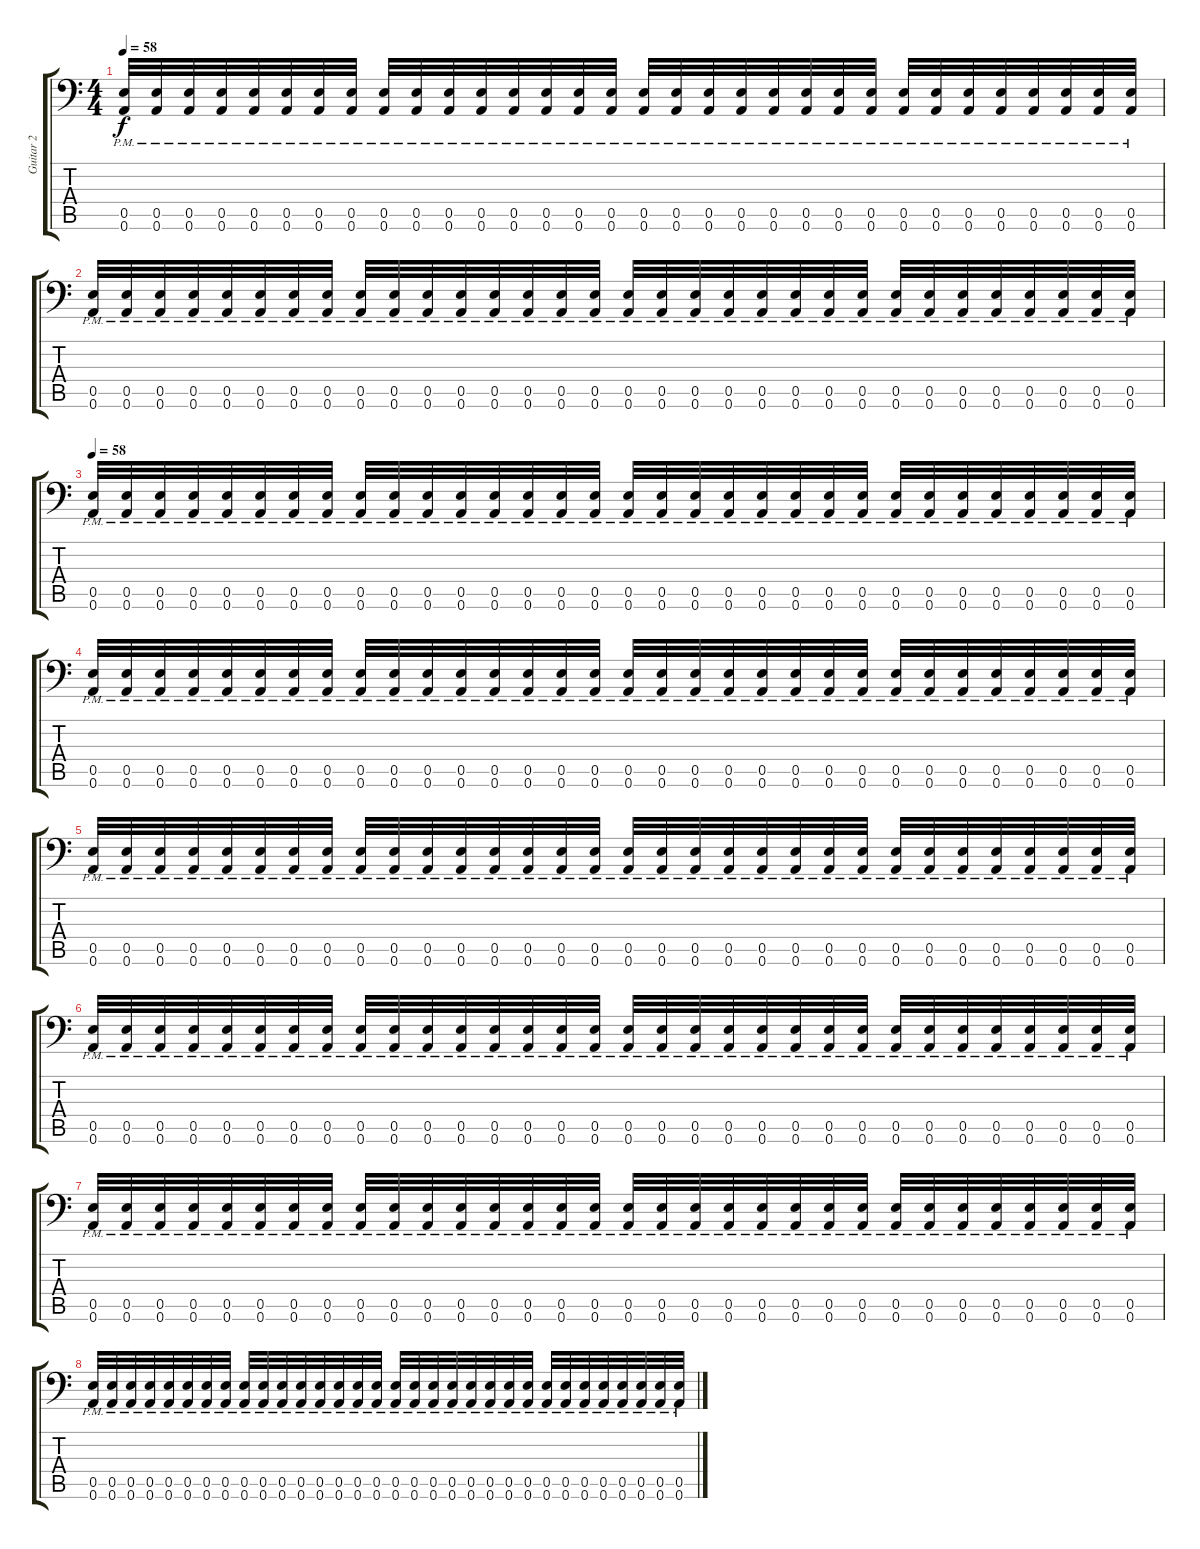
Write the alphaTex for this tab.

\track ("Guitar 2" "Guitar 2") {instrument distortionguitar}
\staff {score tabs}
\tuning (B3 Gb3 D3 A2 E2 A1) {hide}
\ts (4 4)
\tempo 58
\clef f4
\ks c
(0.5{pm} 0.6{pm}).32{dy f volume 8} (0.5{pm} 0.6{pm}).32 (0.5{pm} 0.6{pm}).32 (0.5{pm} 0.6{pm}).32 (0.5{pm} 0.6{pm}).32 (0.5{pm} 0.6{pm}).32 (0.5{pm} 0.6{pm}).32 (0.5{pm} 0.6{pm}).32 (0.5{pm} 0.6{pm}).32 (0.5{pm} 0.6{pm}).32 (0.5{pm} 0.6{pm}).32 (0.5{pm} 0.6{pm}).32 (0.5{pm} 0.6{pm}).32 (0.5{pm} 0.6{pm}).32 (0.5{pm} 0.6{pm}).32 (0.5{pm} 0.6{pm}).32 (0.5{pm} 0.6{pm}).32 (0.5{pm} 0.6{pm}).32 (0.5{pm} 0.6{pm}).32 (0.5{pm} 0.6{pm}).32 (0.5{pm} 0.6{pm}).32 (0.5{pm} 0.6{pm}).32 (0.5{pm} 0.6{pm}).32 (0.5{pm} 0.6{pm}).32 (0.5{pm} 0.6{pm}).32 (0.5{pm} 0.6{pm}).32 (0.5{pm} 0.6{pm}).32 (0.5{pm} 0.6{pm}).32 (0.5{pm} 0.6{pm}).32 (0.5{pm} 0.6{pm}).32 (0.5{pm} 0.6{pm}).32 (0.5{pm} 0.6{pm}).32 |
(0.5{pm} 0.6{pm}).32 (0.5{pm} 0.6{pm}).32 (0.5{pm} 0.6{pm}).32 (0.5{pm} 0.6{pm}).32 (0.5{pm} 0.6{pm}).32 (0.5{pm} 0.6{pm}).32 (0.5{pm} 0.6{pm}).32 (0.5{pm} 0.6{pm}).32 (0.5{pm} 0.6{pm}).32 (0.5{pm} 0.6{pm}).32 (0.5{pm} 0.6{pm}).32 (0.5{pm} 0.6{pm}).32 (0.5{pm} 0.6{pm}).32 (0.5{pm} 0.6{pm}).32 (0.5{pm} 0.6{pm}).32 (0.5{pm} 0.6{pm}).32 (0.5{pm} 0.6{pm}).32 (0.5{pm} 0.6{pm}).32 (0.5{pm} 0.6{pm}).32 (0.5{pm} 0.6{pm}).32 (0.5{pm} 0.6{pm}).32 (0.5{pm} 0.6{pm}).32 (0.5{pm} 0.6{pm}).32 (0.5{pm} 0.6{pm}).32 (0.5{pm} 0.6{pm}).32 (0.5{pm} 0.6{pm}).32 (0.5{pm} 0.6{pm}).32 (0.5{pm} 0.6{pm}).32 (0.5{pm} 0.6{pm}).32 (0.5{pm} 0.6{pm}).32 (0.5{pm} 0.6{pm}).32 (0.5{pm} 0.6{pm}).32 |
\tempo 58
(0.5{pm} 0.6{pm}).32 (0.5{pm} 0.6{pm}).32 (0.5{pm} 0.6{pm}).32 (0.5{pm} 0.6{pm}).32 (0.5{pm} 0.6{pm}).32 (0.5{pm} 0.6{pm}).32 (0.5{pm} 0.6{pm}).32 (0.5{pm} 0.6{pm}).32 (0.5{pm} 0.6{pm}).32 (0.5{pm} 0.6{pm}).32 (0.5{pm} 0.6{pm}).32 (0.5{pm} 0.6{pm}).32 (0.5{pm} 0.6{pm}).32 (0.5{pm} 0.6{pm}).32 (0.5{pm} 0.6{pm}).32 (0.5{pm} 0.6{pm}).32 (0.5{pm} 0.6{pm}).32 (0.5{pm} 0.6{pm}).32 (0.5{pm} 0.6{pm}).32 (0.5{pm} 0.6{pm}).32 (0.5{pm} 0.6{pm}).32 (0.5{pm} 0.6{pm}).32 (0.5{pm} 0.6{pm}).32 (0.5{pm} 0.6{pm}).32 (0.5{pm} 0.6{pm}).32 (0.5{pm} 0.6{pm}).32 (0.5{pm} 0.6{pm}).32 (0.5{pm} 0.6{pm}).32 (0.5{pm} 0.6{pm}).32 (0.5{pm} 0.6{pm}).32 (0.5{pm} 0.6{pm}).32 (0.5{pm} 0.6{pm}).32 |
(0.5{pm} 0.6{pm}).32 (0.5{pm} 0.6{pm}).32 (0.5{pm} 0.6{pm}).32 (0.5{pm} 0.6{pm}).32 (0.5{pm} 0.6{pm}).32 (0.5{pm} 0.6{pm}).32 (0.5{pm} 0.6{pm}).32 (0.5{pm} 0.6{pm}).32 (0.5{pm} 0.6{pm}).32 (0.5{pm} 0.6{pm}).32 (0.5{pm} 0.6{pm}).32 (0.5{pm} 0.6{pm}).32 (0.5{pm} 0.6{pm}).32 (0.5{pm} 0.6{pm}).32 (0.5{pm} 0.6{pm}).32 (0.5{pm} 0.6{pm}).32 (0.5{pm} 0.6{pm}).32 (0.5{pm} 0.6{pm}).32 (0.5{pm} 0.6{pm}).32 (0.5{pm} 0.6{pm}).32 (0.5{pm} 0.6{pm}).32 (0.5{pm} 0.6{pm}).32 (0.5{pm} 0.6{pm}).32 (0.5{pm} 0.6{pm}).32 (0.5{pm} 0.6{pm}).32 (0.5{pm} 0.6{pm}).32 (0.5{pm} 0.6{pm}).32 (0.5{pm} 0.6{pm}).32 (0.5{pm} 0.6{pm}).32 (0.5{pm} 0.6{pm}).32 (0.5{pm} 0.6{pm}).32 (0.5{pm} 0.6{pm}).32 |
(0.5{pm} 0.6{pm}).32{volume 0} (0.5{pm} 0.6{pm}).32 (0.5{pm} 0.6{pm}).32 (0.5{pm} 0.6{pm}).32 (0.5{pm} 0.6{pm}).32 (0.5{pm} 0.6{pm}).32 (0.5{pm} 0.6{pm}).32 (0.5{pm} 0.6{pm}).32 (0.5{pm} 0.6{pm}).32 (0.5{pm} 0.6{pm}).32 (0.5{pm} 0.6{pm}).32 (0.5{pm} 0.6{pm}).32 (0.5{pm} 0.6{pm}).32 (0.5{pm} 0.6{pm}).32 (0.5{pm} 0.6{pm}).32 (0.5{pm} 0.6{pm}).32 (0.5{pm} 0.6{pm}).32 (0.5{pm} 0.6{pm}).32 (0.5{pm} 0.6{pm}).32 (0.5{pm} 0.6{pm}).32 (0.5{pm} 0.6{pm}).32 (0.5{pm} 0.6{pm}).32 (0.5{pm} 0.6{pm}).32 (0.5{pm} 0.6{pm}).32 (0.5{pm} 0.6{pm}).32 (0.5{pm} 0.6{pm}).32 (0.5{pm} 0.6{pm}).32 (0.5{pm} 0.6{pm}).32 (0.5{pm} 0.6{pm}).32 (0.5{pm} 0.6{pm}).32 (0.5{pm} 0.6{pm}).32 (0.5{pm} 0.6{pm}).32 |
(0.5{pm} 0.6{pm}).32 (0.5{pm} 0.6{pm}).32 (0.5{pm} 0.6{pm}).32 (0.5{pm} 0.6{pm}).32 (0.5{pm} 0.6{pm}).32 (0.5{pm} 0.6{pm}).32 (0.5{pm} 0.6{pm}).32 (0.5{pm} 0.6{pm}).32 (0.5{pm} 0.6{pm}).32 (0.5{pm} 0.6{pm}).32 (0.5{pm} 0.6{pm}).32 (0.5{pm} 0.6{pm}).32 (0.5{pm} 0.6{pm}).32 (0.5{pm} 0.6{pm}).32 (0.5{pm} 0.6{pm}).32 (0.5{pm} 0.6{pm}).32 (0.5{pm} 0.6{pm}).32 (0.5{pm} 0.6{pm}).32 (0.5{pm} 0.6{pm}).32 (0.5{pm} 0.6{pm}).32 (0.5{pm} 0.6{pm}).32 (0.5{pm} 0.6{pm}).32 (0.5{pm} 0.6{pm}).32 (0.5{pm} 0.6{pm}).32 (0.5{pm} 0.6{pm}).32 (0.5{pm} 0.6{pm}).32 (0.5{pm} 0.6{pm}).32 (0.5{pm} 0.6{pm}).32 (0.5{pm} 0.6{pm}).32 (0.5{pm} 0.6{pm}).32 (0.5{pm} 0.6{pm}).32 (0.5{pm} 0.6{pm}).32 |
(0.5{pm} 0.6{pm}).32 (0.5{pm} 0.6{pm}).32 (0.5{pm} 0.6{pm}).32 (0.5{pm} 0.6{pm}).32 (0.5{pm} 0.6{pm}).32 (0.5{pm} 0.6{pm}).32 (0.5{pm} 0.6{pm}).32 (0.5{pm} 0.6{pm}).32 (0.5{pm} 0.6{pm}).32 (0.5{pm} 0.6{pm}).32 (0.5{pm} 0.6{pm}).32 (0.5{pm} 0.6{pm}).32 (0.5{pm} 0.6{pm}).32 (0.5{pm} 0.6{pm}).32 (0.5{pm} 0.6{pm}).32 (0.5{pm} 0.6{pm}).32 (0.5{pm} 0.6{pm}).32 (0.5{pm} 0.6{pm}).32 (0.5{pm} 0.6{pm}).32 (0.5{pm} 0.6{pm}).32 (0.5{pm} 0.6{pm}).32 (0.5{pm} 0.6{pm}).32 (0.5{pm} 0.6{pm}).32 (0.5{pm} 0.6{pm}).32 (0.5{pm} 0.6{pm}).32 (0.5{pm} 0.6{pm}).32 (0.5{pm} 0.6{pm}).32 (0.5{pm} 0.6{pm}).32 (0.5{pm} 0.6{pm}).32 (0.5{pm} 0.6{pm}).32 (0.5{pm} 0.6{pm}).32 (0.5{pm} 0.6{pm}).32 |
(0.5{pm} 0.6{pm}).32 (0.5{pm} 0.6{pm}).32 (0.5{pm} 0.6{pm}).32 (0.5{pm} 0.6{pm}).32 (0.5{pm} 0.6{pm}).32 (0.5{pm} 0.6{pm}).32 (0.5{pm} 0.6{pm}).32 (0.5{pm} 0.6{pm}).32 (0.5{pm} 0.6{pm}).32 (0.5{pm} 0.6{pm}).32 (0.5{pm} 0.6{pm}).32 (0.5{pm} 0.6{pm}).32 (0.5{pm} 0.6{pm}).32 (0.5{pm} 0.6{pm}).32 (0.5{pm} 0.6{pm}).32 (0.5{pm} 0.6{pm}).32 (0.5{pm} 0.6{pm}).32 (0.5{pm} 0.6{pm}).32 (0.5{pm} 0.6{pm}).32 (0.5{pm} 0.6{pm}).32 (0.5{pm} 0.6{pm}).32 (0.5{pm} 0.6{pm}).32 (0.5{pm} 0.6{pm}).32 (0.5{pm} 0.6{pm}).32 (0.5{pm} 0.6{pm}).32 (0.5{pm} 0.6{pm}).32 (0.5{pm} 0.6{pm}).32 (0.5{pm} 0.6{pm}).32 (0.5{pm} 0.6{pm}).32 (0.5{pm} 0.6{pm}).32 (0.5{pm} 0.6{pm}).32 (0.5{pm} 0.6{pm}).32
